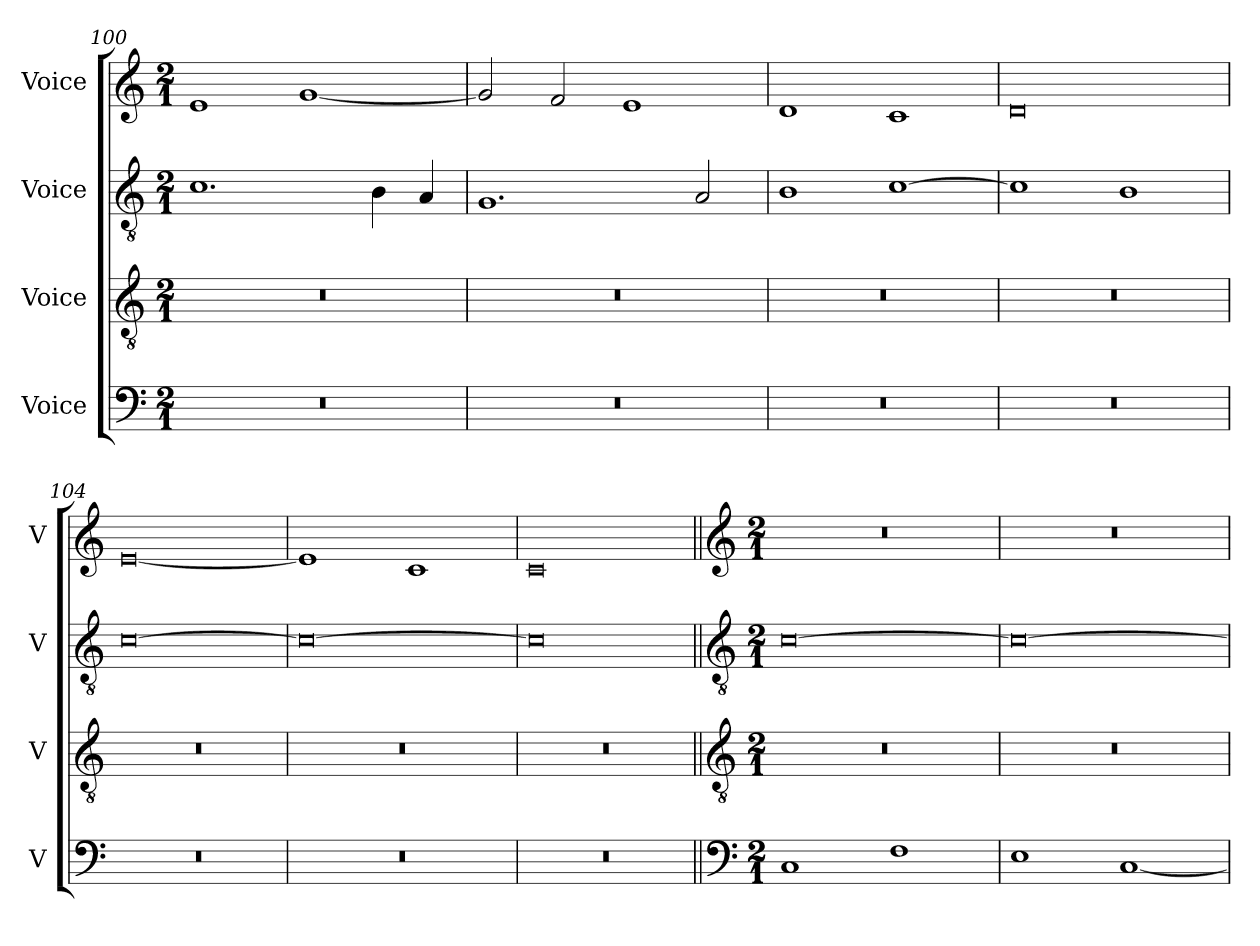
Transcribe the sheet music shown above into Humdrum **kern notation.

**kern	**kern	**kern	**kern
*part4	*part3	*part2	*part1
*staff4	*staff3	*staff2	*staff1
*I"Voice	*I"Voice	*I"Voice	*I"Voice
*I'V	*I'V	*I'V	*I'V
*clefF4	*clefGv2	*clefGv2	*clefG2
*k[]	*k[]	*k[]	*k[]
*M2/1	*M2/1	*M2/1	*M2/1
=100	=100	=100	=100
0r	0r	1.c	1e
.	.	.	[1g
.	.	4B\	.
.	.	4A/	.
=101	=101	=101	=101
0r	0r	1.G	2g/]
.	.	.	2f/
.	.	.	1e
.	.	2A/	.
=102	=102	=102	=102
0r	0r	1B	1d
.	.	[1c	1c
!!LO:LB:g=z
=103	=103	=103	=103
0r	0r	1c]	0d
.	.	1B	.
=104	=104	=104	=104
0r	0r	[0c	[0e
=105	=105	=105	=105
0r	0r	0c_	1e]
.	.	.	1c
=106	=106	=106	=106
0r	0r	0c]	0c
=107||	=107||	=107||	=107||
*clefF4	*clefGv2	*clefGv2	*clefG2
*M2/1	*M2/1	*M2/1	*M2/1
1C	0r	[0c	0r
1F	.	.	.
!!LO:PB:g=z
=108	=108	=108	=108
1E	0r	0c_	0r
[1C	.	.	.
=	=	=	=
*-	*-	*-	*-
